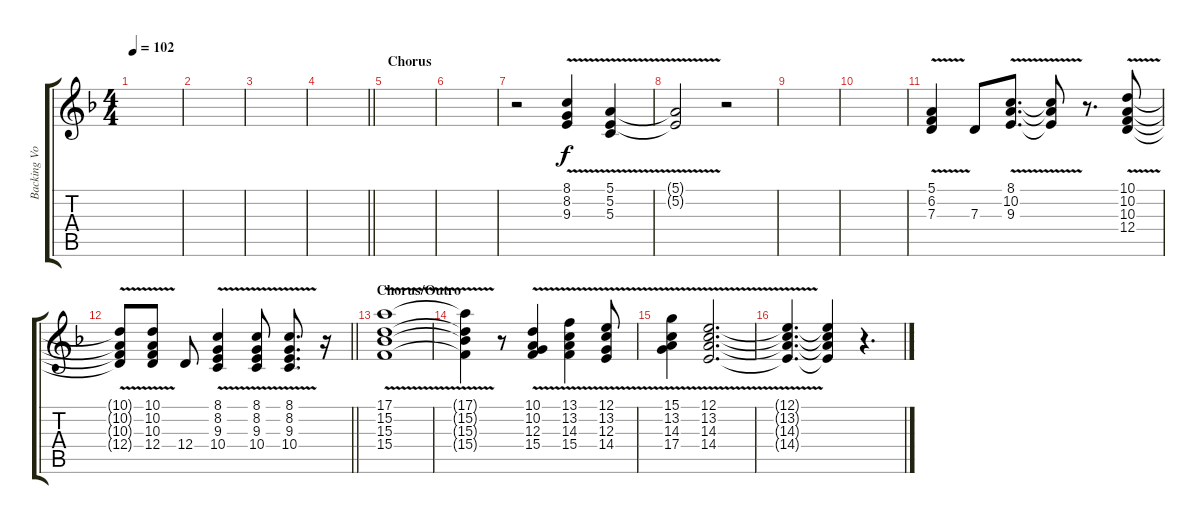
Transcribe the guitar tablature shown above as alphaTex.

\track ("Backing Vocals" "Backing Vo") {instrument choiraahs bank 255}
\staff {score tabs}
\tuning (E4 B3 G3 D3 A2 E2) {hide}
\ts (4 4)
\tempo 102
\clef g2
\ks f
|
|
|
\barLineRight lightlight
|
\section ("" "Chorus")
|
|
r.2 (8.1{v} 8.2{v} 9.3).4 (5.1{v} 5.2{v} 5.3).4 |
(5.1{t} 5.2{t}).2 r.2 |
|
|
(5.1{v} 6.2 7.3).4 7.3.8 (8.1{v} 10.2 9.3).8{d} (8.1{t} 10.2{t} 9.3{t}).8 r.8{d} (10.1{v} 10.2 10.3 12.4).8 |
\barLineRight lightlight
(10.1{t} 10.2{t} 10.3{t} 12.4{t}).8 (10.1{v} 10.2 10.3 12.4).8 12.4.8 (8.1{v} 8.2 9.3 10.4).4 (8.1{v} 8.2 9.3 10.4).8 (8.1{v} 8.2 9.3 10.4).8{d} r.16 |
\section ("" "Chorus/Outro")
(17.1{v} 15.2{v} 15.3{v} 15.4{v}).1 |
(17.1{t} 15.2{t} 15.3{t} 15.4{t}).4 r.8 (10.1{v} 10.2{v} 12.3{v} 15.4{v}).4 (13.1{v} 13.2{v} 14.3{v} 15.4{v}).4 (12.1{v} 13.2{v} 12.3{v} 14.4).8 |
(15.1{v} 13.2{v} 14.3{v} 17.4).4 (12.1{v} 13.2{v} 14.3{v} 14.4).2{d} |
(12.1{t} 13.2{t} 14.3{t} 14.4{t}).4{d} (12.1{t} 13.2{t} 14.3{t} 14.4{t}).4 r.4{d}
